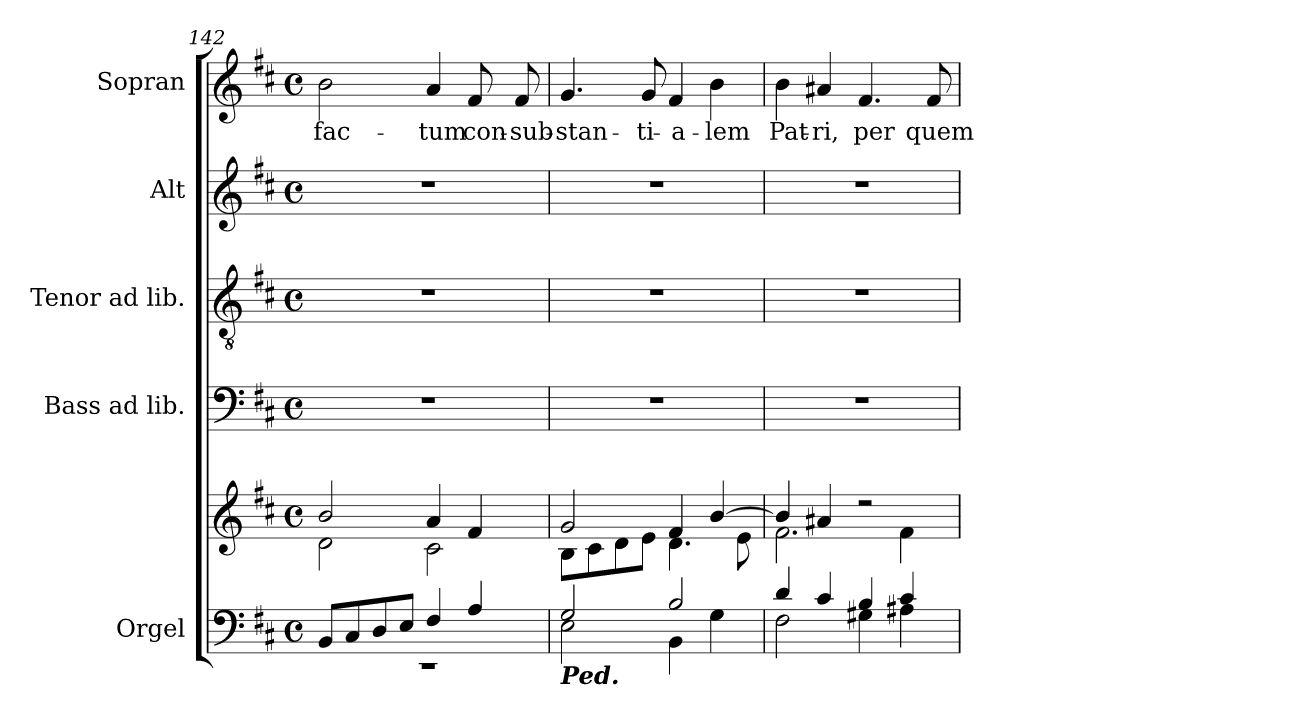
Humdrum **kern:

**kern	**kern	**kern	**kern	**kern	**kern	**text
*part5	*part5	*part4	*part3	*part2	*part1	*part1
*staff6	*staff5	*staff4	*staff3	*staff2	*staff1	*staff1
*I"Orgel	*	*I"Bass ad lib.	*I"Tenor ad lib.	*I"Alt	*I"Sopran	*
*I'Org.	*	*I'B.	*I'T.	*I'A.	*I'S.	*
*clefF4	*clefG2	*clefF4	*clefGv2	*clefG2	*clefG2	*
*k[f#c#]	*k[f#c#]	*k[f#c#]	*k[f#c#]	*k[f#c#]	*k[f#c#]	*
*D:	*D:	*D:	*D:	*D:	*D:	*
*M4/4	*M4/4	*M4/4	*M4/4	*M4/4	*M4/4	*
*met(c)	*met(c)	*met(c)	*met(c)	*met(c)	*met(c)	*
=142	=142	=142	=142	=142	=142	=142
*^	*^	*	*	*	*	*
!	!	!	!	!	!	!	!	!LO:LY:b
8BB/L	1rEE	2b/	2d\	1r	1r	1r	2b\	fac-
8C#/	.	.	.	.	.	.	.	.
8D/	.	.	.	.	.	.	.	.
8E/J	.	.	.	.	.	.	.	.
!	!	!	!	!	!	!	!	!LO:LY:b
4F#/	.	4a/	2c#\	.	.	.	4a/	-tum
!	!	!	!	!	!	!	!	!LO:LY:b
4A/	.	4f#/	.	.	.	.	8f#/	con-
!	!	!	!	!	!	!	!	!LO:LY:b
.	.	.	.	.	.	.	8f#/	-sub-
=143	=143	=143	=143	=143	=143	=143	=143	=143
!LO:TX:b:Bi:t=Ped.	!	!	!	!	!	!	!	!
!	!	!	!	!	!	!	!	!LO:LY:b
2G/	2E\	2g/	8B\L	1r	1r	1r	4.g/	-stan-
.	.	.	8c#\	.	.	.	.	.
.	.	.	8d\	.	.	.	.	.
!	!	!	!	!	!	!	!	!LO:LY:b
.	.	.	8e\J	.	.	.	8g/	-ti-
!	!	!	!	!	!	!	!	!LO:LY:b
2B/	4BB\	4f#/	4.d\	.	.	.	4f#/	-a-
!	!	!	!	!	!	!	!	!LO:LY:b
.	4G\	[>4b/	.	.	.	.	4b\	-lem
.	.	.	8e\	.	.	.	.	.
=144	=144	=144	=144	=144	=144	=144	=144	=144
!	!	!	!	!	!	!	!	!LO:LY:b
4d/	2F#\	4b/]	2.f#\	1r	1r	1r	4b\	Pat-
!	!	!	!	!	!	!	!	!LO:LY:b
4c#/	.	4a#X/	.	.	.	.	4a#X/	-ri,
!	!	!	!	!	!	!	!	!LO:LY:b
4B/	4G#X\	2r	.	.	.	.	4.f#/	per
4c#/	4A#X\	.	4f#\	.	.	.	.	.
!	!	!	!	!	!	!	!	!LO:LY:b
.	.	.	.	.	.	.	8f#/	quem
*v	*v	*	*	*	*	*	*	*
*	*v	*v	*	*	*	*	*
=	=	=	=	=	=	=
*-	*-	*-	*-	*-	*-	*-
